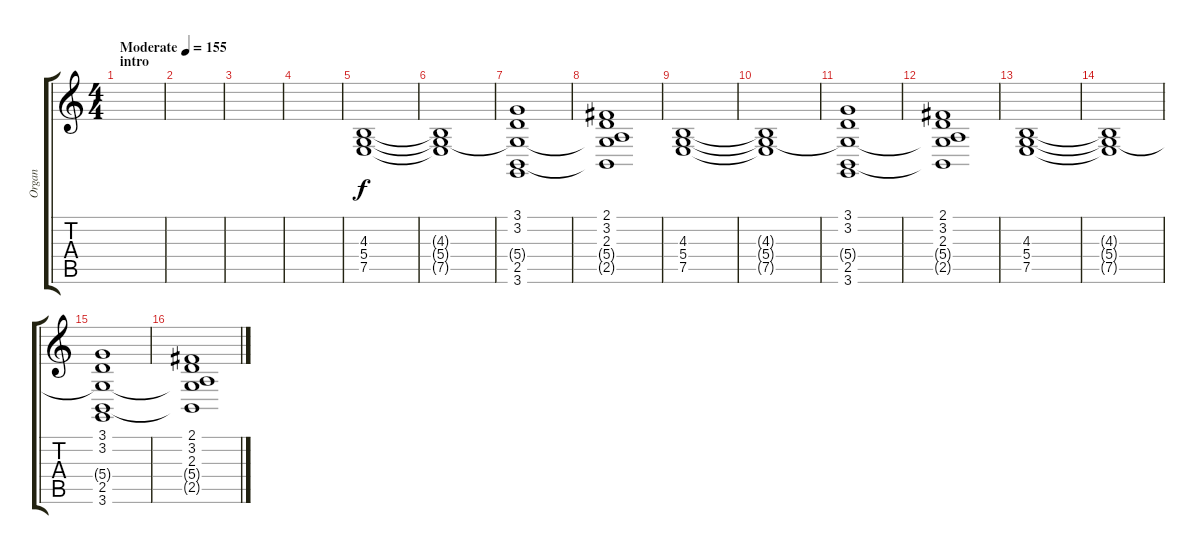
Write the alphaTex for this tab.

\track ("Organ" "Organ") {instrument drawbarorgan}
\staff {score tabs}
\tuning (E4 B3 G3 D3 A2 E2) {hide}
\ts (4 4)
\section ("" "intro")
\tempo (155 "Moderate")
\clef g2
\ks c
|
|
|
|
(4.3 5.4 7.5).1 |
(4.3{t} 5.4{t} 7.5{t}).1 |
(3.1 3.2 5.4{t} 2.5 3.6).1 |
(2.1 3.2 2.3 5.4{t} 2.5{t}).1 |
(4.3 5.4 7.5).1 |
(4.3{t} 5.4{t} 7.5{t}).1 |
(3.1 3.2 5.4{t} 2.5 3.6).1 |
(2.1 3.2 2.3 5.4{t} 2.5{t}).1 |
(4.3 5.4 7.5).1 |
(4.3{t} 5.4{t} 7.5{t}).1 |
(3.1 3.2 5.4{t} 2.5 3.6).1 |
(2.1 3.2 2.3 5.4{t} 2.5{t}).1
